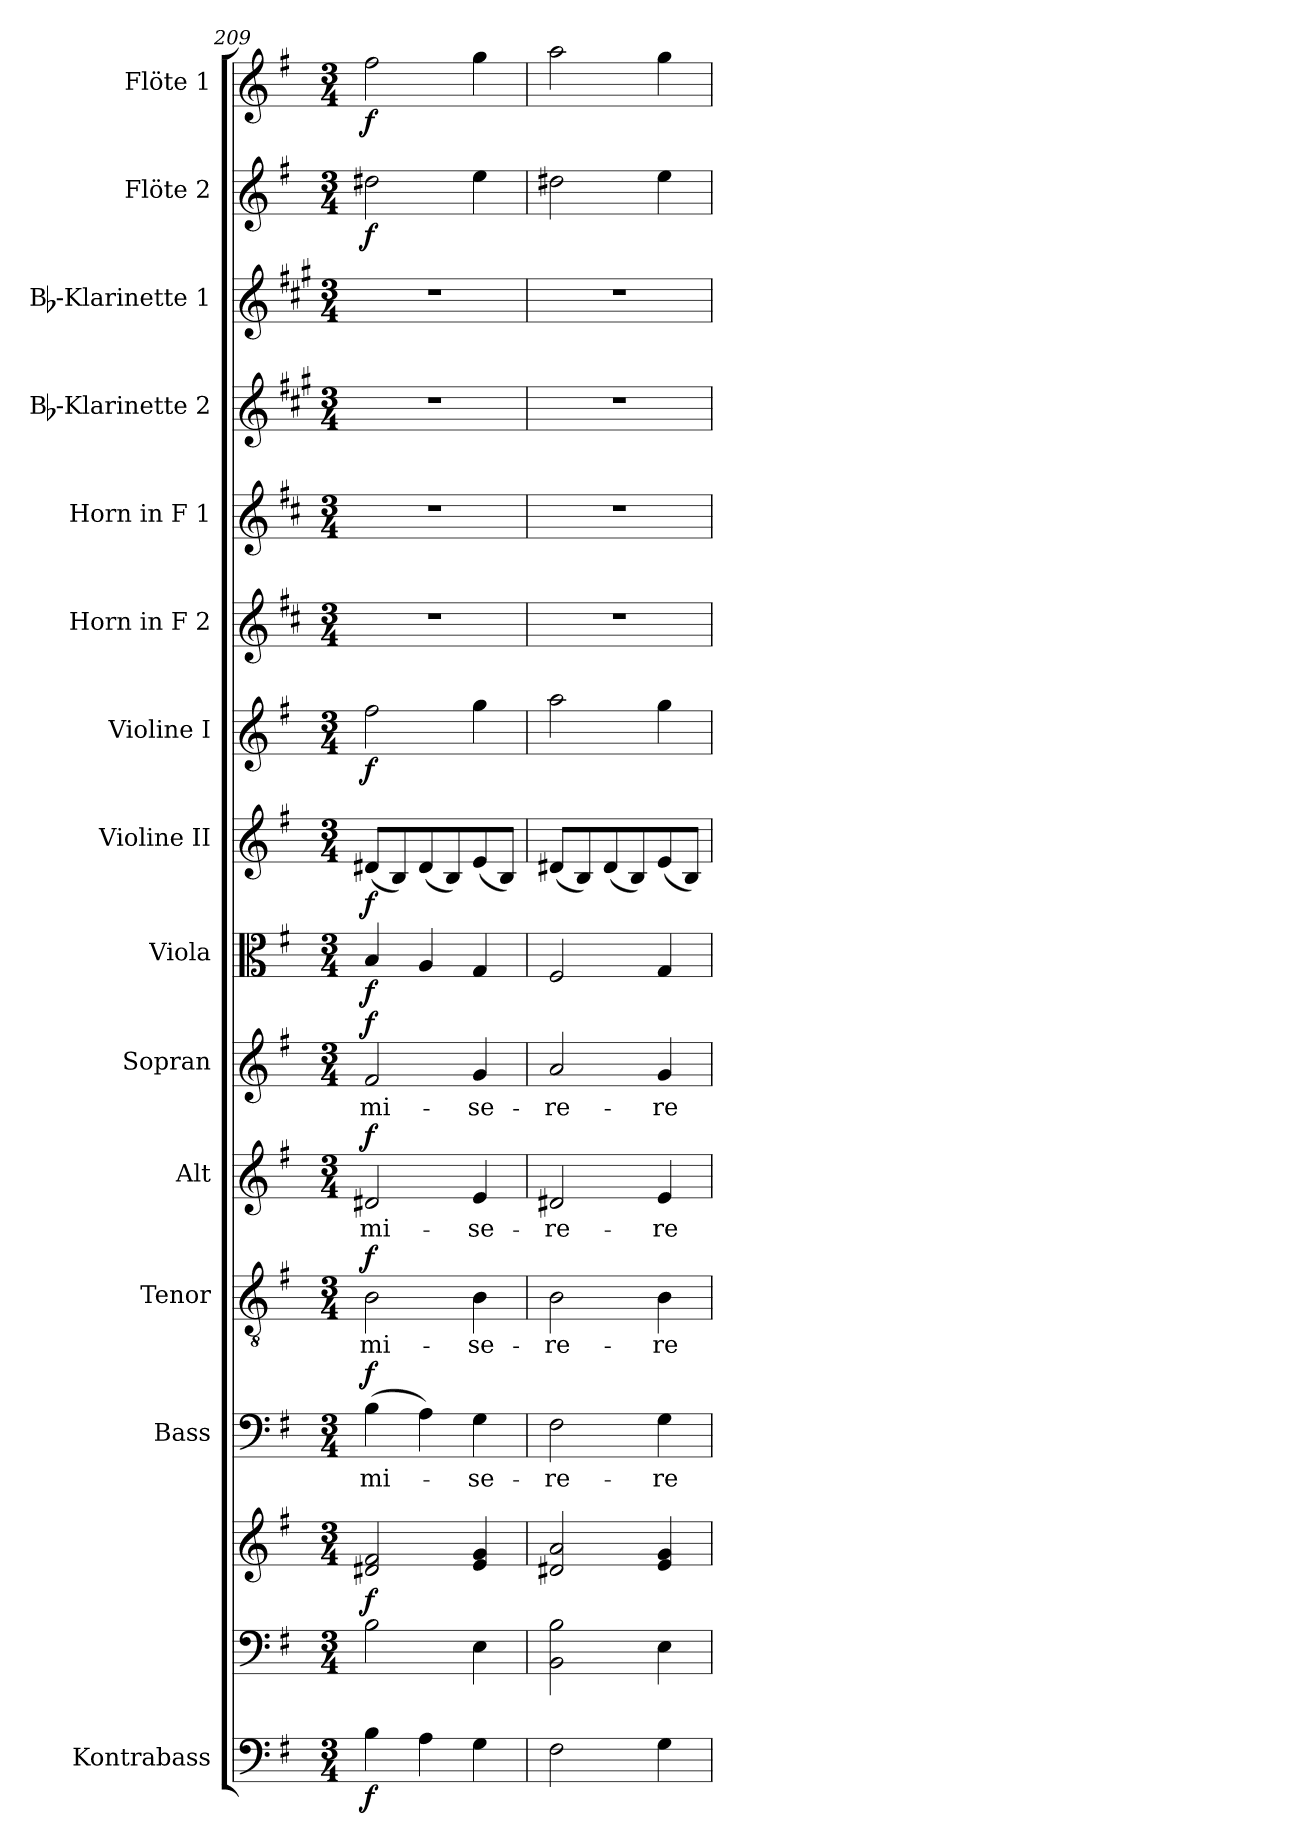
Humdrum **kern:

**kern	**dynam	**kern	**kern	**dynam	**kern	**text	**dynam	**kern	**text	**dynam	**kern	**text	**dynam	**kern	**text	**dynam	**kern	**dynam	**kern	**dynam	**kern	**dynam	**kern	**kern	**kern	**kern	**kern	**dynam	**kern	**dynam
*part15	*part15	*part14	*part14	*part14	*part13	*part13	*part13	*part12	*part12	*part12	*part11	*part11	*part11	*part10	*part10	*part10	*part9	*part9	*part8	*part8	*part7	*part7	*part6	*part5	*part4	*part3	*part2	*part2	*part1	*part1
*staff16	*staff16	*staff15	*staff14	*staff14/15	*staff13	*staff13	*staff13	*staff12	*staff12	*staff12	*staff11	*staff11	*staff11	*staff10	*staff10	*staff10	*staff9	*staff9	*staff8	*staff8	*staff7	*staff7	*staff6	*staff5	*staff4	*staff3	*staff2	*staff2	*staff1	*staff1
*I"Kontrabass	*	*	*	*	*I"Bass	*	*	*I"Tenor	*	*	*I"Alt	*	*	*I"Sopran	*	*	*I"Viola	*	*I"Violine II	*	*I"Violine I	*	*I"Horn in F 2	*I"Horn in F 1	*I"Bb-Klarinette 2	*I"Bb-Klarinette 1	*I"Flöte 2	*	*I"Flöte 1	*
*I'Kb.	*	*	*	*	*I'B.	*	*	*I'T.	*	*	*I'A.	*	*	*I'S.	*	*	*I'Vla.	*	*I'Vl. II	*	*I'Vl. I	*	*I'Horn 2	*I'Horn 1	*I'Bb Kl. 2	*I'Bb Kl. 1	*I'Fl. 2	*	*I'Fl. 1	*
*clefF4	*	*clefF4	*clefG2	*	*clefF4	*	*	*clefGv2	*	*	*clefG2	*	*	*clefG2	*	*	*clefC3	*	*clefG2	*	*clefG2	*	*clefG2	*clefG2	*clefG2	*clefG2	*clefG2	*	*clefG2	*
*ITrd7c12	*	*	*	*	*	*	*	*	*	*	*	*	*	*	*	*	*	*	*	*	*	*	*ITrd4c7	*ITrd4c7	*ITrd1c2	*ITrd1c2	*	*	*	*
*k[f#]	*	*k[f#]	*k[f#]	*	*k[f#]	*	*	*k[f#]	*	*	*k[f#]	*	*	*k[f#]	*	*	*k[f#]	*	*k[f#]	*	*k[f#]	*	*k[f#]	*k[f#]	*k[f#]	*k[f#]	*k[f#]	*	*k[f#]	*
*G:	*	*G:	*G:	*	*G:	*	*	*G:	*	*	*G:	*	*	*G:	*	*	*G:	*	*G:	*	*G:	*	*G:	*G:	*G:	*G:	*G:	*	*G:	*
*M3/4	*	*M3/4	*M3/4	*	*M3/4	*	*	*M3/4	*	*	*M3/4	*	*	*M3/4	*	*	*M3/4	*	*M3/4	*	*M3/4	*	*M3/4	*M3/4	*M3/4	*M3/4	*M3/4	*	*M3/4	*
=209	=209	=209	=209	=209	=209	=209	=209	=209	=209	=209	=209	=209	=209	=209	=209	=209	=209	=209	=209	=209	=209	=209	=209	=209	=209	=209	=209	=209	=209	=209
!	!LO:DY:b	!	!	!LO:DY:b	!	!LO:LY:b	!LO:DY:a	!	!LO:LY:b	!LO:DY:a	!	!LO:LY:b	!LO:DY:a	!	!LO:LY:b	!LO:DY:a	!	!LO:DY:b	!	!LO:DY:b	!	!LO:DY:b	!	!	!	!	!	!LO:DY:b	!	!LO:DY:b
4BB\	f	2B\	2d#X/ 2f#/	f	(>4B\	mi-	f	2B\	mi-	f	2d#X/	mi-	f	2f#/	mi-	f	4B/	f	(<8d#X/L	f	2ff#\	f	2.r	2.r	2.r	2.r	2dd#X\	f	2ff#\	f
.	.	.	.	.	.	.	.	.	.	.	.	.	.	.	.	.	.	.	8B/)	.	.	.	.	.	.	.	.	.	.	.
4AA\	.	.	.	.	4A\)	.	.	.	.	.	.	.	.	.	.	.	4A/	.	(<8d#/	.	.	.	.	.	.	.	.	.	.	.
.	.	.	.	.	.	.	.	.	.	.	.	.	.	.	.	.	.	.	8B/)	.	.	.	.	.	.	.	.	.	.	.
!	!	!	!	!	!	!LO:LY:b	!	!	!LO:LY:b	!	!	!LO:LY:b	!	!	!LO:LY:b	!	!	!	!	!	!	!	!	!	!	!	!	!	!	!
4GG\	.	4E\	4e/ 4g/	.	4G\	-se-	.	4B\	-se-	.	4e/	-se-	.	4g/	-se-	.	4G/	.	(<8e/	.	4gg\	.	.	.	.	.	4ee\	.	4gg\	.
.	.	.	.	.	.	.	.	.	.	.	.	.	.	.	.	.	.	.	8B/J)	.	.	.	.	.	.	.	.	.	.	.
=210	=210	=210	=210	=210	=210	=210	=210	=210	=210	=210	=210	=210	=210	=210	=210	=210	=210	=210	=210	=210	=210	=210	=210	=210	=210	=210	=210	=210	=210	=210
!	!	!	!	!	!	!LO:LY:b	!	!	!LO:LY:b	!	!	!LO:LY:b	!	!	!LO:LY:b	!	!	!	!	!	!	!	!	!	!	!	!	!	!	!
2FF#\	.	2BB\ 2B\	2d#X/ 2a/	.	2F#\	-re-	.	2B\	-re-	.	2d#X/	-re-	.	2a/	-re-	.	2F#/	.	(<8d#X/L	.	2aa\	.	2.r	2.r	2.r	2.r	2dd#X\	.	2aa\	.
.	.	.	.	.	.	.	.	.	.	.	.	.	.	.	.	.	.	.	8B/)	.	.	.	.	.	.	.	.	.	.	.
.	.	.	.	.	.	.	.	.	.	.	.	.	.	.	.	.	.	.	(<8d#/	.	.	.	.	.	.	.	.	.	.	.
.	.	.	.	.	.	.	.	.	.	.	.	.	.	.	.	.	.	.	8B/)	.	.	.	.	.	.	.	.	.	.	.
!	!	!	!	!	!	!LO:LY:b	!	!	!LO:LY:b	!	!	!LO:LY:b	!	!	!LO:LY:b	!	!	!	!	!	!	!	!	!	!	!	!	!	!	!
4GG\	.	4E\	4e/ 4g/	.	4G\	-re	.	4B\	-re	.	4e/	-re	.	4g/	-re	.	4G/	.	(<8e/	.	4gg\	.	.	.	.	.	4ee\	.	4gg\	.
.	.	.	.	.	.	.	.	.	.	.	.	.	.	.	.	.	.	.	8B/J)	.	.	.	.	.	.	.	.	.	.	.
=	=	=	=	=	=	=	=	=	=	=	=	=	=	=	=	=	=	=	=	=	=	=	=	=	=	=	=	=	=	=
*-	*-	*-	*-	*-	*-	*-	*-	*-	*-	*-	*-	*-	*-	*-	*-	*-	*-	*-	*-	*-	*-	*-	*-	*-	*-	*-	*-	*-	*-	*-
